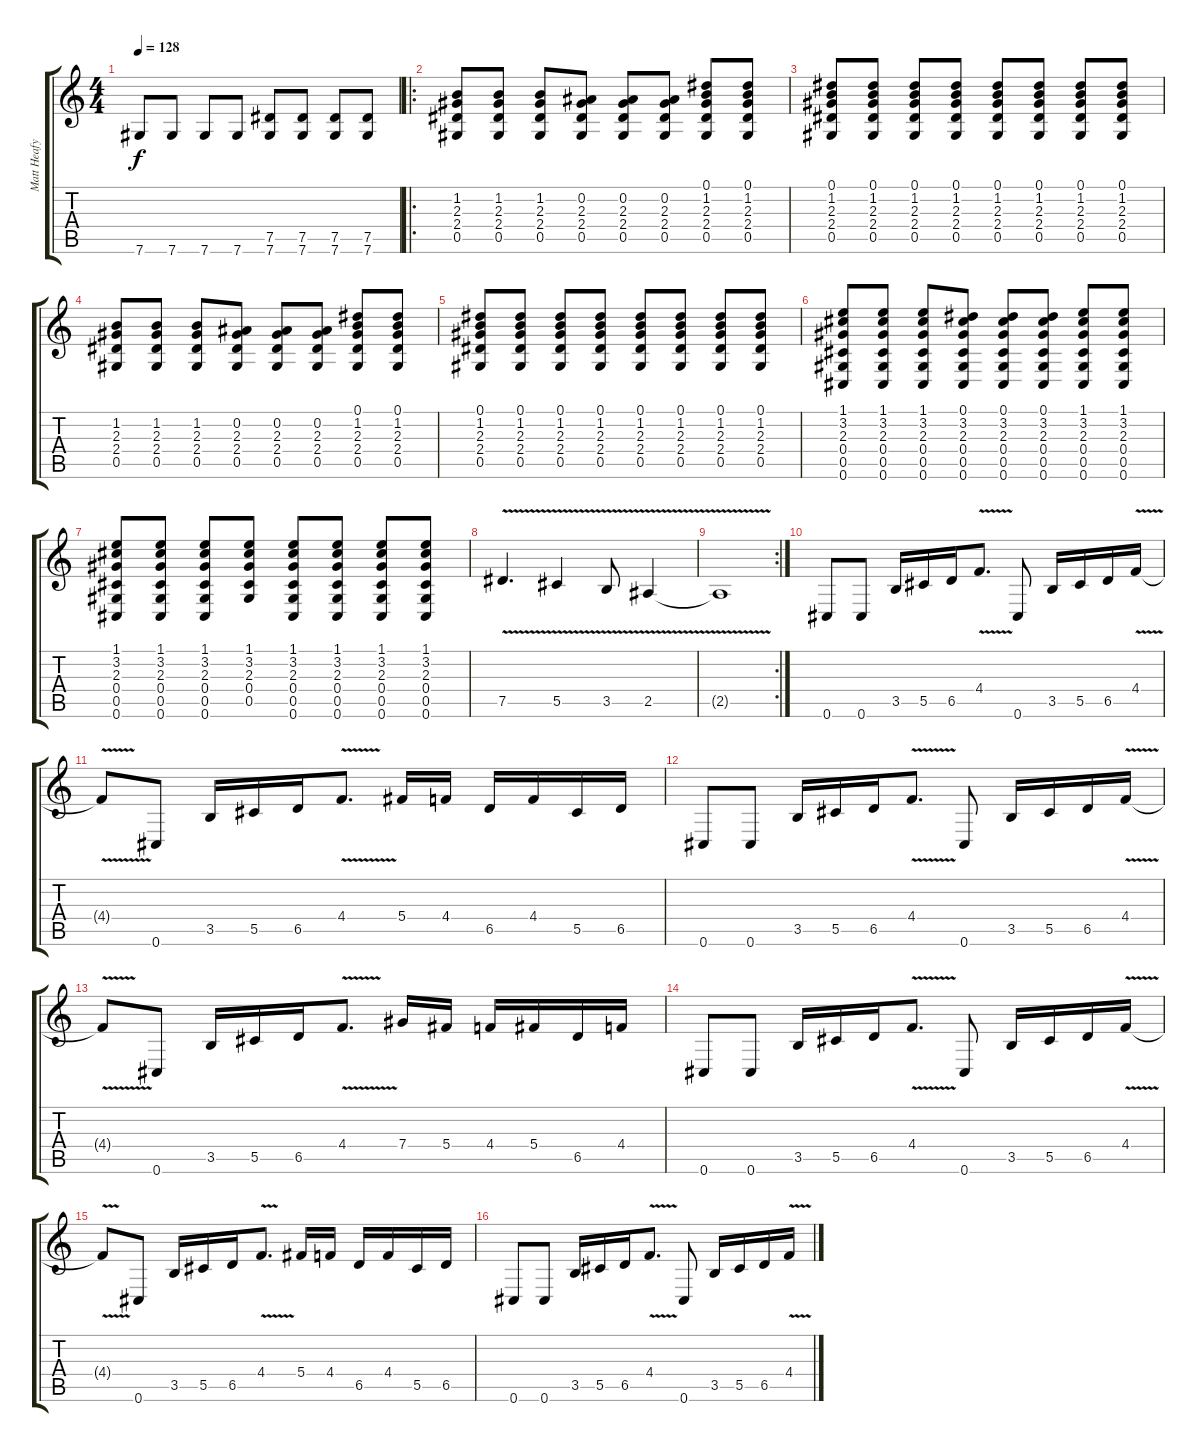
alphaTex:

\track ("Matt Heafy" "Matt Heafy") {instrument overdrivenguitar}
\staff {score tabs}
\tuning (Eb4 Bb3 Gb3 Db3 Ab2 Db2) {hide}
\ts (4 4)
\tempo 128
\clef g2
\ks c
7.6.8{dy f} 7.6.8 7.6.8 7.6.8 (7.5 7.6).8 (7.5 7.6).8 (7.5 7.6).8 (7.5 7.6).8 |
\ro
(1.2 2.3 2.4 0.5).8{volume 16} (1.2 2.3 2.4 0.5).8 (1.2 2.3 2.4 0.5).8 (0.2 2.3 2.4 0.5).8 (0.2 2.3 2.4 0.5).8 (0.2 2.3 2.4 0.5).8 (0.1 1.2 2.3 2.4 0.5).8 (0.1 1.2 2.3 2.4 0.5).8 |
(0.1 1.2 2.3 2.4 0.5).8 (0.1 1.2 2.3 2.4 0.5).8 (0.1 1.2 2.3 2.4 0.5).8 (0.1 1.2 2.3 2.4 0.5).8 (0.1 1.2 2.3 2.4 0.5).8 (0.1 1.2 2.3 2.4 0.5).8 (0.1 1.2 2.3 2.4 0.5).8 (0.1 1.2 2.3 2.4 0.5).8 |
(1.2 2.3 2.4 0.5).8 (1.2 2.3 2.4 0.5).8 (1.2 2.3 2.4 0.5).8 (0.2 2.3 2.4 0.5).8 (0.2 2.3 2.4 0.5).8 (0.2 2.3 2.4 0.5).8 (0.1 1.2 2.3 2.4 0.5).8 (0.1 1.2 2.3 2.4 0.5).8 |
(0.1 1.2 2.3 2.4 0.5).8 (0.1 1.2 2.3 2.4 0.5).8 (0.1 1.2 2.3 2.4 0.5).8 (0.1 1.2 2.3 2.4 0.5).8 (0.1 1.2 2.3 2.4 0.5).8 (0.1 1.2 2.3 2.4 0.5).8 (0.1 1.2 2.3 2.4 0.5).8 (0.1 1.2 2.3 2.4 0.5).8 |
(1.1 3.2 2.3 0.4 0.5 0.6).8 (1.1 3.2 2.3 0.4 0.5 0.6).8 (1.1 3.2 2.3 0.4 0.5 0.6).8 (0.1 3.2 2.3 0.4 0.5 0.6).8 (0.1 3.2 2.3 0.4 0.5 0.6).8 (0.1 3.2 2.3 0.4 0.5 0.6).8 (1.1 3.2 2.3 0.4 0.5 0.6).8 (1.1 3.2 2.3 0.4 0.5 0.6).8 |
(1.1 3.2 2.3 0.4 0.5 0.6).8 (1.1 3.2 2.3 0.4 0.5 0.6).8 (1.1 3.2 2.3 0.4 0.5 0.6).8 (1.1 3.2 2.3 0.4 0.5).8 (1.1 3.2 2.3 0.4 0.5 0.6).8 (1.1 3.2 2.3 0.4 0.5 0.6).8 (1.1 3.2 2.3 0.4 0.5 0.6).8 (1.1 3.2 2.3 0.4 0.5 0.6).8 |
7.5{v}.4{d} 5.5{v}.4 3.5{v}.8 2.5{v}.4 |
\rc 2
2.5{t}.1 |
0.6.8 0.6.8 3.5.16 5.5.16 6.5.16 4.4{v}.8{d} 0.6.8 3.5.16 5.5.16 6.5.16 4.4{v}.16 |
4.4{t}.8 0.6.8 3.5.16 5.5.16 6.5.16 4.4{v}.8{d} 5.4.16 4.4.16 6.5.16 4.4.16 5.5.16 6.5.16 |
0.6.8 0.6.8 3.5.16 5.5.16 6.5.16 4.4{v}.8{d} 0.6.8 3.5.16 5.5.16 6.5.16 4.4{v}.16 |
4.4{t}.8 0.6.8 3.5.16 5.5.16 6.5.16 4.4{v}.8{d} 7.4.16 5.4.16 4.4.16 5.4.16 6.5.16 4.4.16 |
0.6.8 0.6.8 3.5.16 5.5.16 6.5.16 4.4{v}.8{d} 0.6.8 3.5.16 5.5.16 6.5.16 4.4{v}.16 |
4.4{t}.8 0.6.8 3.5.16 5.5.16 6.5.16 4.4{v}.8{d} 5.4.16 4.4.16 6.5.16 4.4.16 5.5.16 6.5.16 |
0.6.8 0.6.8 3.5.16 5.5.16 6.5.16 4.4{v}.8{d} 0.6.8 3.5.16 5.5.16 6.5.16 4.4{v}.16
